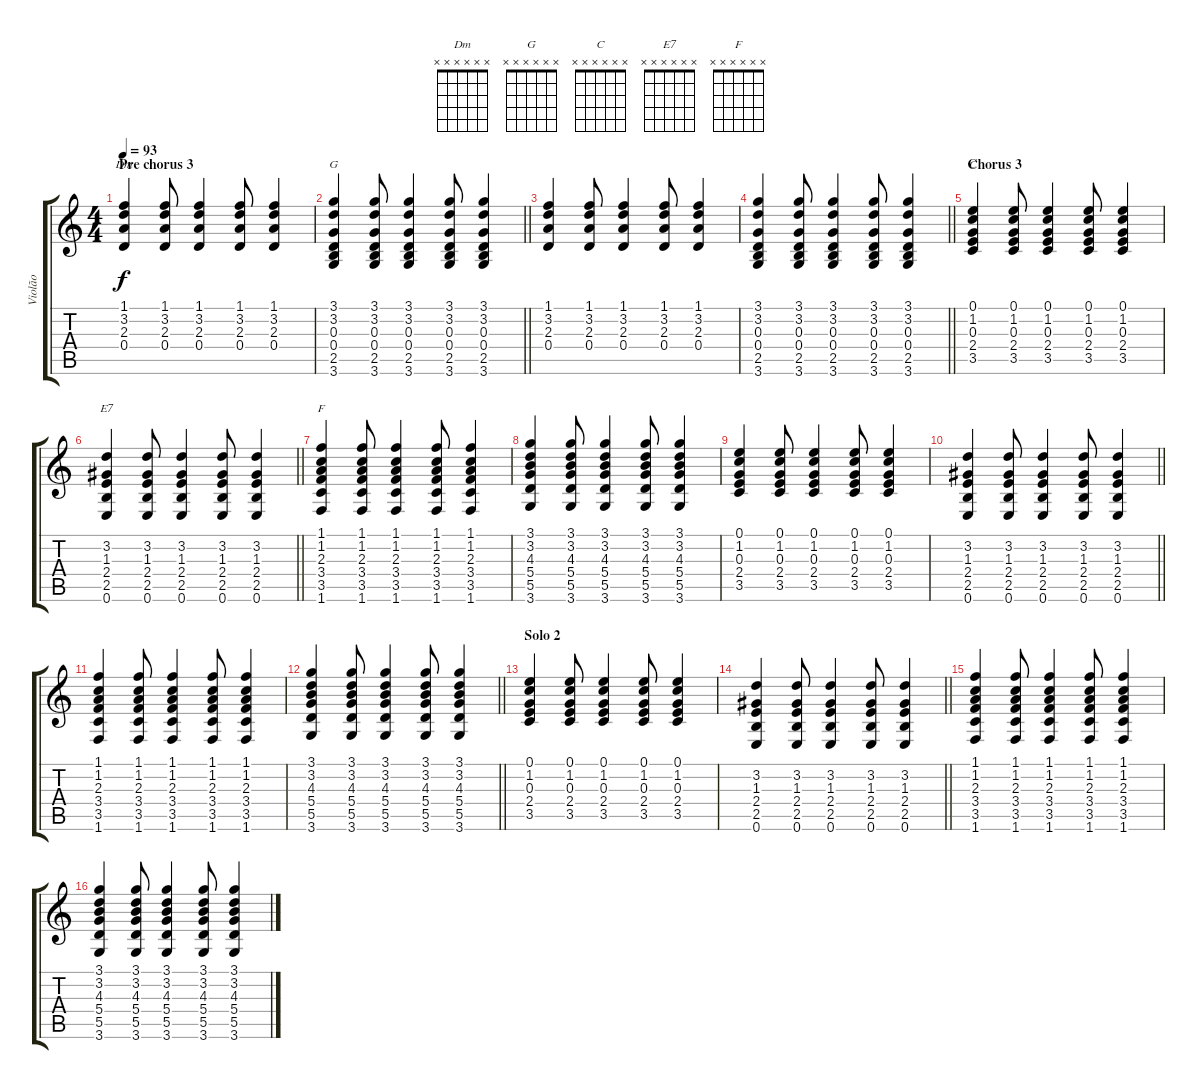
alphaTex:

\track ("Violão" "Violão") {instrument acousticguitarsteel}
\staff {score tabs}
\tuning (E4 B3 G3 D3 A2 E2) {hide}
\chord ("Dm" x x x x x x)
\chord ("G" x x x x x x)
\chord ("C" x x x x x x)
\chord ("E7" x x x x x x)
\chord ("F" x x x x x x)
\ts (4 4)
\section ("" "Pre chorus 3")
\tempo 93
\clef g2
\ks c
(1.1 3.2 2.3 0.4).4{ch "Dm" dy f} (1.1 3.2 2.3 0.4).8 (1.1 3.2 2.3 0.4).4 (1.1 3.2 2.3 0.4).8 (1.1 3.2 2.3 0.4).4 |
\barLineRight lightlight
(3.1 3.2 0.3 0.4 2.5 3.6).4{ch "G"} (3.1 3.2 0.3 0.4 2.5 3.6).8 (3.1 3.2 0.3 0.4 2.5 3.6).4 (3.1 3.2 0.3 0.4 2.5 3.6).8 (3.1 3.2 0.3 0.4 2.5 3.6).4 |
(1.1 3.2 2.3 0.4).4 (1.1 3.2 2.3 0.4).8 (1.1 3.2 2.3 0.4).4 (1.1 3.2 2.3 0.4).8 (1.1 3.2 2.3 0.4).4 |
\barLineRight lightlight
(3.1 3.2 0.3 0.4 2.5 3.6).4 (3.1 3.2 0.3 0.4 2.5 3.6).8 (3.1 3.2 0.3 0.4 2.5 3.6).4 (3.1 3.2 0.3 0.4 2.5 3.6).8 (3.1 3.2 0.3 0.4 2.5 3.6).4 |
\section ("" "Chorus 3")
(0.1 1.2 0.3 2.4 3.5).4{ch "C"} (0.1 1.2 0.3 2.4 3.5).8 (0.1 1.2 0.3 2.4 3.5).4 (0.1 1.2 0.3 2.4 3.5).8 (0.1 1.2 0.3 2.4 3.5).4 |
\barLineRight lightlight
(3.2 1.3 2.4 2.5 0.6).4{ch "E7"} (3.2 1.3 2.4 2.5 0.6).8 (3.2 1.3 2.4 2.5 0.6).4 (3.2 1.3 2.4 2.5 0.6).8 (3.2 1.3 2.4 2.5 0.6).4 |
(1.1 1.2 2.3 3.4 3.5 1.6).4{ch "F"} (1.1 1.2 2.3 3.4 3.5 1.6).8 (1.1 1.2 2.3 3.4 3.5 1.6).4 (1.1 1.2 2.3 3.4 3.5 1.6).8 (1.1 1.2 2.3 3.4 3.5 1.6).4 |
(3.1 3.2 4.3 5.4 5.5 3.6).4 (3.1 3.2 4.3 5.4 5.5 3.6).8 (3.1 3.2 4.3 5.4 5.5 3.6).4 (3.1 3.2 4.3 5.4 5.5 3.6).8 (3.1 3.2 4.3 5.4 5.5 3.6).4 |
(0.1 1.2 0.3 2.4 3.5).4 (0.1 1.2 0.3 2.4 3.5).8 (0.1 1.2 0.3 2.4 3.5).4 (0.1 1.2 0.3 2.4 3.5).8 (0.1 1.2 0.3 2.4 3.5).4 |
\barLineRight lightlight
(3.2 1.3 2.4 2.5 0.6).4 (3.2 1.3 2.4 2.5 0.6).8 (3.2 1.3 2.4 2.5 0.6).4 (3.2 1.3 2.4 2.5 0.6).8 (3.2 1.3 2.4 2.5 0.6).4 |
(1.1 1.2 2.3 3.4 3.5 1.6).4 (1.1 1.2 2.3 3.4 3.5 1.6).8 (1.1 1.2 2.3 3.4 3.5 1.6).4 (1.1 1.2 2.3 3.4 3.5 1.6).8 (1.1 1.2 2.3 3.4 3.5 1.6).4 |
\barLineRight lightlight
(3.1 3.2 4.3 5.4 5.5 3.6).4 (3.1 3.2 4.3 5.4 5.5 3.6).8 (3.1 3.2 4.3 5.4 5.5 3.6).4 (3.1 3.2 4.3 5.4 5.5 3.6).8 (3.1 3.2 4.3 5.4 5.5 3.6).4 |
\section ("" "Solo 2")
(0.1 1.2 0.3 2.4 3.5).4 (0.1 1.2 0.3 2.4 3.5).8 (0.1 1.2 0.3 2.4 3.5).4 (0.1 1.2 0.3 2.4 3.5).8 (0.1 1.2 0.3 2.4 3.5).4 |
\barLineRight lightlight
(3.2 1.3 2.4 2.5 0.6).4 (3.2 1.3 2.4 2.5 0.6).8 (3.2 1.3 2.4 2.5 0.6).4 (3.2 1.3 2.4 2.5 0.6).8 (3.2 1.3 2.4 2.5 0.6).4 |
(1.1 1.2 2.3 3.4 3.5 1.6).4 (1.1 1.2 2.3 3.4 3.5 1.6).8 (1.1 1.2 2.3 3.4 3.5 1.6).4 (1.1 1.2 2.3 3.4 3.5 1.6).8 (1.1 1.2 2.3 3.4 3.5 1.6).4 |
(3.1 3.2 4.3 5.4 5.5 3.6).4 (3.1 3.2 4.3 5.4 5.5 3.6).8 (3.1 3.2 4.3 5.4 5.5 3.6).4 (3.1 3.2 4.3 5.4 5.5 3.6).8 (3.1 3.2 4.3 5.4 5.5 3.6).4
